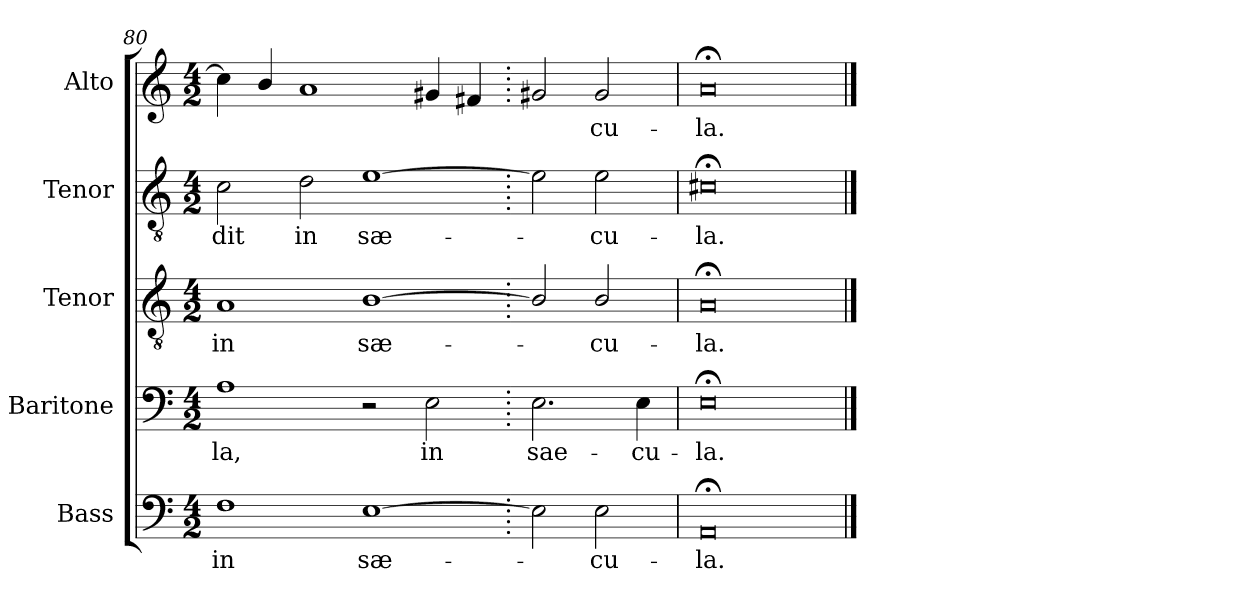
**kern	**text	**kern	**text	**kern	**text	**kern	**text	**kern	**text
*part5	*part5	*part4	*part4	*part3	*part3	*part2	*part2	*part1	*part1
*staff5	*staff5	*staff4	*staff4	*staff3	*staff3	*staff2	*staff2	*staff1	*staff1
*I"Bass	*	*I"Baritone	*	*I"Tenor	*	*I"Tenor	*	*I"Alto	*
*I'B.	*	*I'Bar.	*	*I'T.	*	*I'T.	*	*I'A.	*
*clefF4	*	*clefF4	*	*clefGv2	*	*clefGv2	*	*clefG2	*
*	*	*	*	*ITrd7c12	*	*ITrd7c12	*	*	*
*k[]	*	*k[]	*	*k[]	*	*k[]	*	*k[]	*
*C:	*	*C:	*	*C:	*	*C:	*	*C:	*
*M4/2	*	*M4/2	*	*M4/2	*	*M4/2	*	*M4/2	*
=80	=80	=80	=80	=80	=80	=80	=80	=80	=80
!	!LO:LY:b:color=#000000	!	!	!	!	!	!	!	!
!	!	!	!LO:LY:b:color=#000000	!	!	!	!	!	!
!	!	!	!	!	!LO:LY:b:color=#000000	!	!	!	!
!	!	!	!	!	!	!	!LO:LY:b:color=#000000	!	!
1Fi	in	1Ai	-la,	1AAi	in	2Ci\	-dit	4cci\]	.
.	.	.	.	.	.	.	.	4bi/	.
!	!	!	!	!	!	!	!LO:LY:b:color=#000000	!	!
.	.	.	.	.	.	2Di\	in	1ai	.
!	!LO:LY:b:color=#000000	!	!	!	!	!	!	!	!
!	!	!	!	!	!LO:LY:b:color=#000000	!	!	!	!
!	!	!	!	!	!	!	!LO:LY:b:color=#000000	!	!
[1Ei	sæ-	2r	.	[1BBi	sæ-	[1Ei	sæ-	.	.
!	!	!	!LO:LY:b:color=#000000	!	!	!	!	!	!
.	.	2Ei\	in	.	.	.	.	4g#Xi/	.
.	.	.	.	.	.	.	.	4f#Xi/	.
=81.	=81.	=81.	=81.	=81.	=81.	=81.	=81.	=81.	=81.
!	!	!	!LO:LY:b:color=#000000	!	!	!	!	!	!
2Ei\]	.	2.Ei\	sae-	2BBi/]	.	2Ei\]	.	2g#Xi/	.
!	!LO:LY:b:color=#000000	!	!	!	!	!	!	!	!
!	!	!	!	!	!LO:LY:b:color=#000000	!	!	!	!
!	!	!	!	!	!	!	!LO:LY:b:color=#000000	!	!
!	!	!	!	!	!	!	!	!	!LO:LY:b:color=#000000
2Ei\	-cu-	.	.	2BBi/	-cu-	2Ei\	-cu-	2g#i/	-cu-
!	!	!	!LO:LY:b:color=#000000	!	!	!	!	!	!
.	.	4Ei\	-cu-	.	.	.	.	.	.
=82	=82	=82	=82	=82	=82	=82	=82	=82	=82
!	!LO:LY:b:color=#000000	!	!	!	!	!	!	!	!
!	!	!	!LO:LY:b:color=#000000	!	!	!	!	!	!
!	!	!	!	!	!LO:LY:b:color=#000000	!	!	!	!
!	!	!	!	!	!	!	!LO:LY:b:color=#000000	!	!
!	!	!	!	!	!	!	!	!	!LO:LY:b:color=#000000
0AA;i	-la.	0E;i	-la.	0AA;i	-la.	0C#X;i	-la.	0a;i	-la.
==	==	==	==	==	==	==	==	==	==
*-	*-	*-	*-	*-	*-	*-	*-	*-	*-
